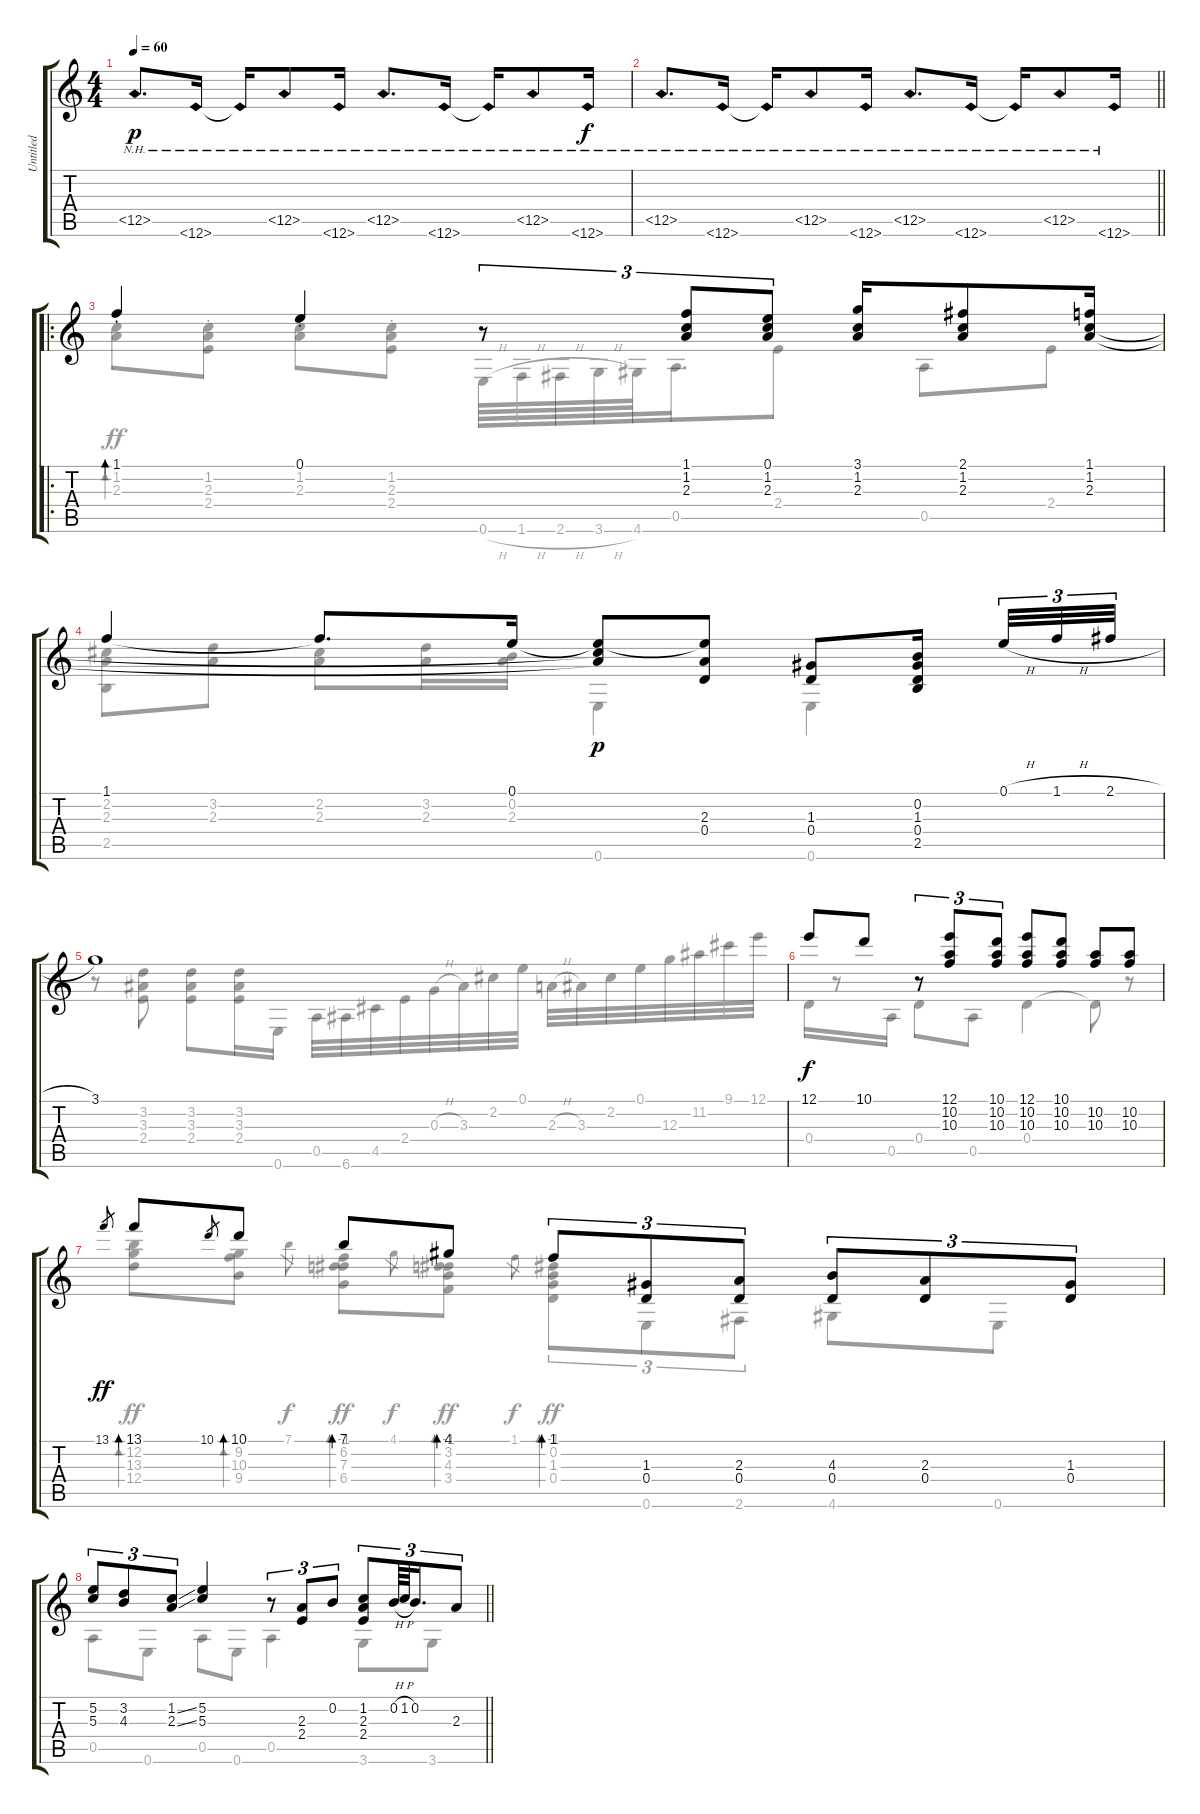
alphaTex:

\track ("Untitled" "Untitled") {instrument acousticguitarnylon}
\staff {score tabs}
\tuning (E4 B3 G3 D3 A2 E2) {hide}
\voice
\ts (4 4)
\tempo 60
\clef g2
\ks c
12.5{nh}.8{d dy p instrument acousticguitarnylon} 12.6{nh}.16 12.6{nh t}.16 12.5{nh}.8 12.6{nh}.16 12.5{nh}.8{d} 12.6{nh}.16 12.6{nh t}.16 12.5{nh}.8 12.6{nh}.16{dy f} |
\barLineRight lightlight
12.5{nh}.8{d} 12.6{nh}.16 12.6{nh t}.16 12.5{nh}.8 12.6{nh}.16 12.5{nh}.8{d} 12.6{nh}.16 12.6{nh t}.16 12.5{nh}.8 12.6{nh}.16 |
\ro
1.1{st}.4{bd 30} 0.1{st}.4 r.8{tu (3 2)} (1.1 1.2 2.3).8{tu (3 2)} (0.1 1.2 2.3).8{tu (3 2)} (3.1 1.2 2.3).16 (2.1 1.2 2.3).8 (1.1 1.2 2.3).16 |
1.1.4 1.1{t}.8{d} 0.1.16 (0.1{t} 1.2{t} 2.3{t}).8{dy p} (0.1{t} 2.3 0.4).8 (1.3 0.4).8 (0.2 1.3 0.4 2.5).16{beam splitsecondary} 0.1{h}.32{tu (3 2)} 1.1{h}.32{tu (3 2)} 2.1{h}.32{tu (3 2)} |
3.1.1 |
12.1.8{dy f} 10.1.8 r.8{tu (3 2)} (12.1 10.2 10.3).8{tu (3 2)} (10.1 10.2 10.3).8{tu (3 2)} (12.1 10.2 10.3).8 (10.1 10.2 10.3).8 (10.2 10.3).8 (10.2 10.3).8 |
13.1.8{gr dy ff} 13.1.8{bd 30} 10.1.8{gr} 10.1.8{bd 30} 7.1.8{bd 30} 4.1.8{bd 30} 1.1.8{tu (3 2) bd 30} (1.3 0.4).8{tu (3 2)} (2.3 0.4).8{tu (3 2)} (4.3 0.4).8{tu (3 2)} (2.3 0.4).8{tu (3 2)} (1.3 0.4).8{tu (3 2)} |
\barLineRight lightlight
(5.2 5.3).8{tu (3 2)} (3.2 4.3).8{tu (3 2)} (1.2{ss} 2.3{ss}).8{tu (3 2)} (5.2 5.3).4 r.8{tu (3 2)} (2.3 2.4).8{tu (3 2)} 0.2.8{tu (3 2)} (1.2 2.3 2.4).8{tu (3 2)} 0.2{h}.64{tu (3 2)} 1.2{h}.64{tu (3 2)} 0.2.16{d tu (3 2)} 2.3.8{tu (3 2)}
\voice
\clef g2
\ottava regular
\simile none
\ks c
|
\barLineRight lightlight
|
(1.2{st} 2.3{st}).8{bd 30} (1.2{st} 2.3{st} 2.4{st}).8 (1.2{st} 2.3{st}).8 (1.2{st} 2.3{st} 2.4{st}).8 0.6{h}.64 1.6{h}.64 2.6{h}.64 3.6{h}.64 4.6.64 0.5.16{d} 2.4.8 0.5.8 2.4.8 |
(2.2 2.3 2.5).8 (3.2 2.3).8 (2.2 2.3).8 (3.2 2.3).16 (0.2 2.3).16 0.6.4{dy p} 0.6.4 |
r.8 (3.2 3.3 2.4).8 (3.2 3.3 2.4).8 (3.2 3.3 2.4).16 0.6.16 0.5.32 6.6.32 4.5.32 2.4.32 0.3{h}.32 3.3.32 2.2.32 0.1.32 2.3{h}.32 3.3.32 2.2.32 0.1.32 12.3.32 11.2.32 9.1.32 12.1.32 |
0.4.16{dy f} r.8 0.5.16 0.4.8 0.5.8 0.4.4 0.4{t}.8 r.8 |
(12.2 13.3 12.4).8{bd 30 dy ff} (9.2 10.3 9.4).8{bd 30} 7.1.8{gr dy f} (-1.1 6.2 7.3 6.4).8{bd 30 dy ff} 4.1.8{gr dy f} (-1.1 3.2 4.3 3.4).8{bd 30 dy ff} 1.1.8{gr dy f} (-1.1 0.2 1.3 0.4).8{tu (3 2) bd 30 dy ff} 0.6.8{tu (3 2)} 2.6.8{tu (3 2)} 4.6.8 0.6.8 |
\barLineRight lightlight
0.5.8 0.6.8 0.5.8 0.6.8 0.5.4 3.6.8 3.6.8
